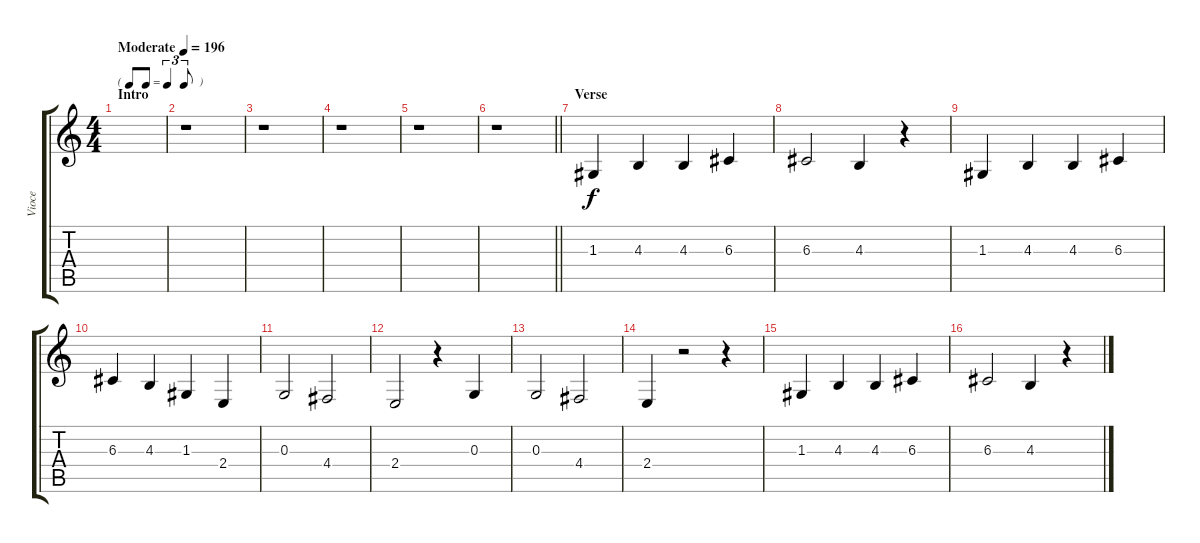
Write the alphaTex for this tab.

\track ("Vioce" "Vioce") {instrument drawbarorgan}
\staff {score tabs}
\tuning (E4 B3 G3 D3 A2 E2) {hide}
\ts (4 4)
\tf triplet8th
\section ("" "Intro")
\tempo (196 "Moderate")
\clef g2
\ks c
|
r.1 |
r.1 |
r.1 |
r.1 |
\barLineRight lightlight
r.1 |
\section ("" "Verse")
1.3.4 4.3.4 4.3.4 6.3.4 |
6.3.2 4.3.4 r.4 |
1.3.4 4.3.4 4.3.4 6.3.4 |
6.3.4 4.3.4 1.3.4 2.4.4 |
0.3.2 4.4.2 |
2.4.2 r.4 0.3.4 |
0.3.2 4.4.2 |
2.4.4 r.2 r.4 |
1.3.4 4.3.4 4.3.4 6.3.4 |
6.3.2 4.3.4 r.4
